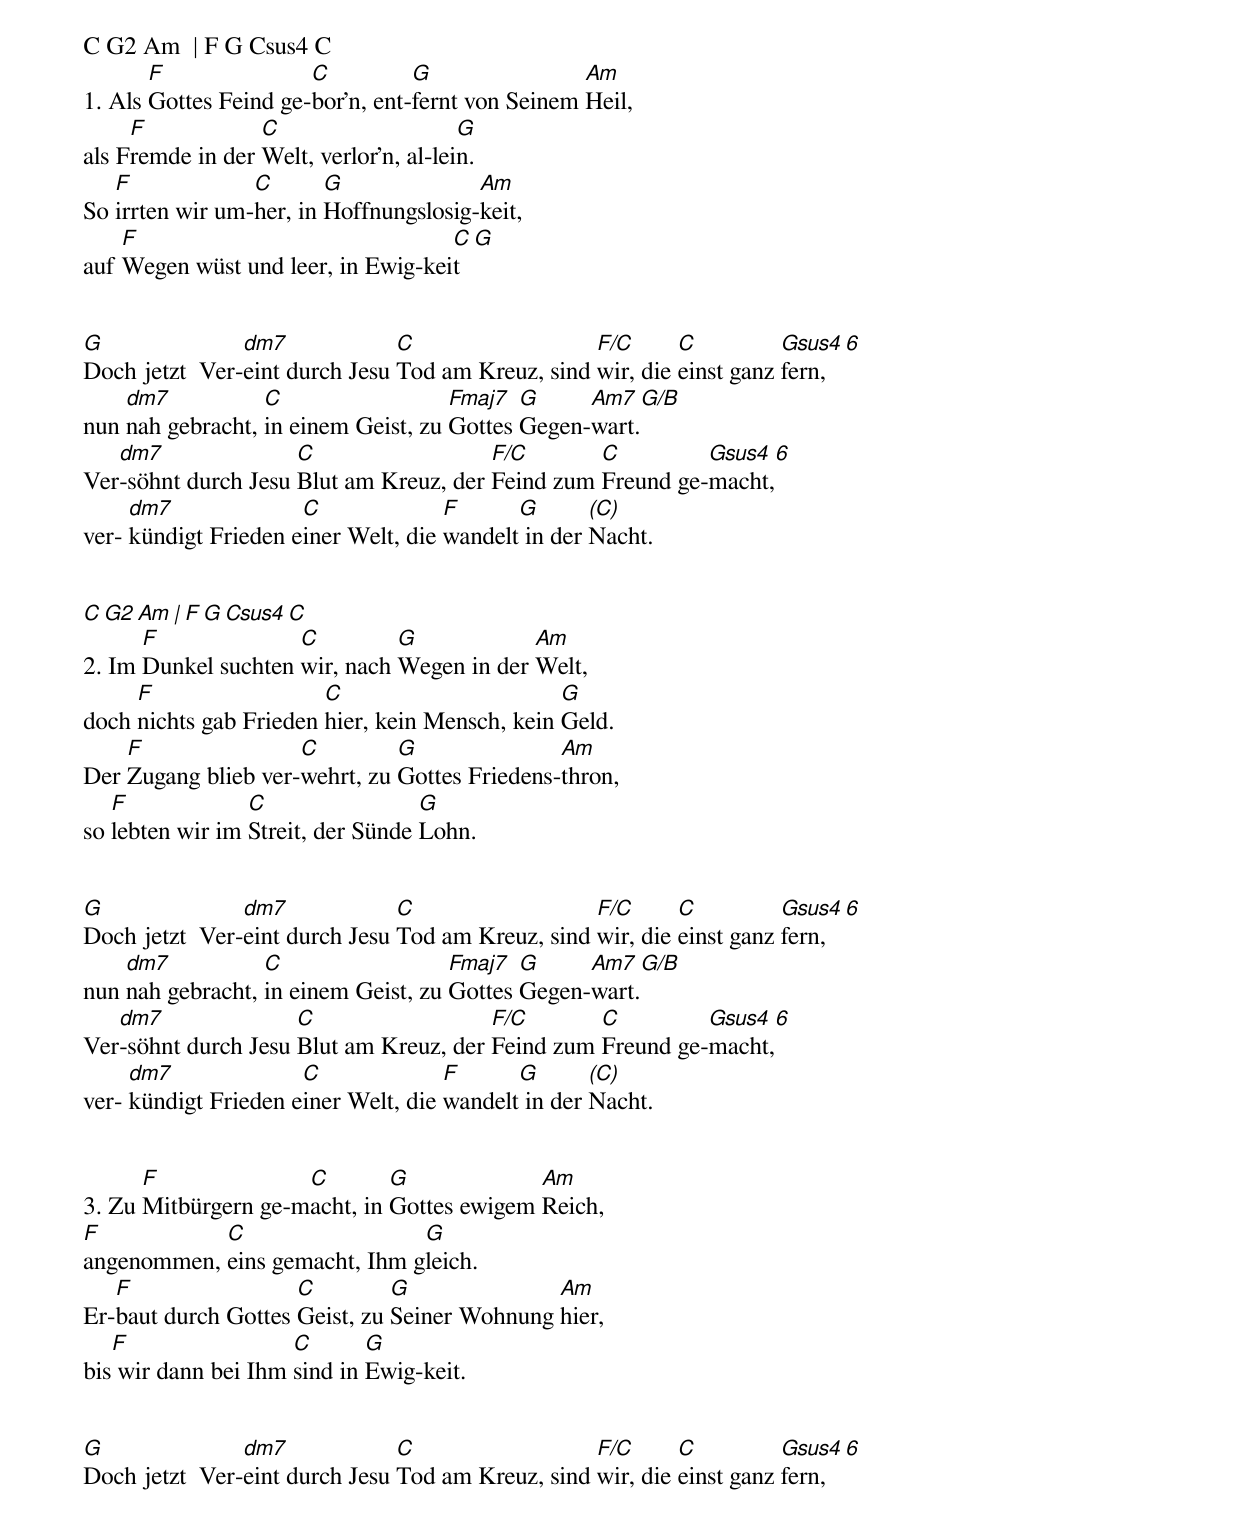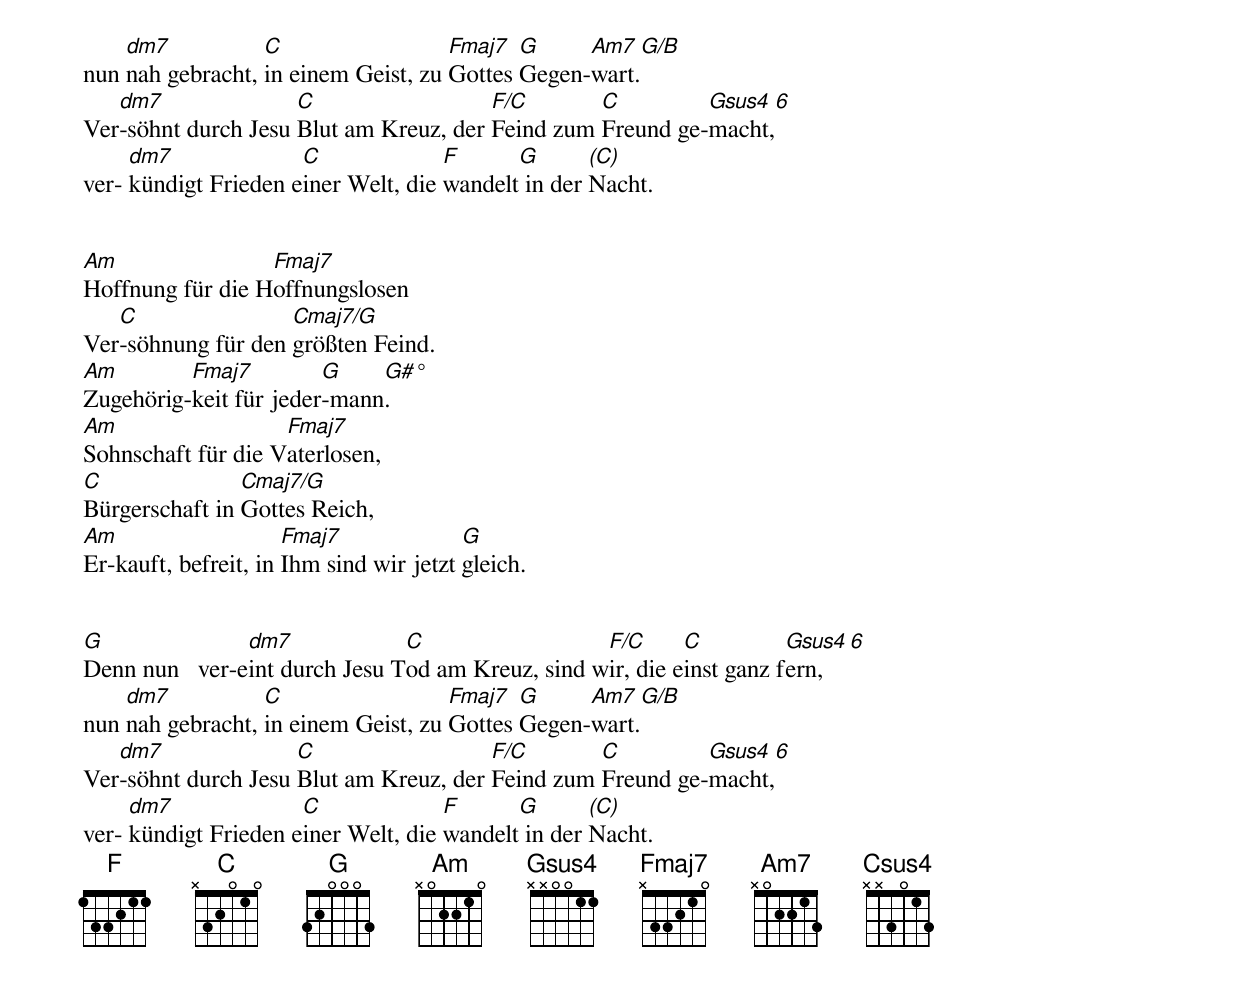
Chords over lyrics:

C G2 Am  | F G Csus4 C
       F               C          G                Am
1. Als Gottes Feind ge-bor’n, ent-fernt von Seinem Heil,
     F            C                     G
als Fremde in der Welt, verlor’n, al-lein.
   F             C       G              Am
So irrten wir um-her, in Hoffnungslosig-keit,
    F                               C                         G
auf Wegen wüst und leer, in Ewig-keit


G               dm7             C                  F/C      C          Gsus4 6
Doch jetzt  Ver-eint durch Jesu Tod am Kreuz, sind wir, die einst ganz fern,
    dm7           C                  Fmaj7  G     Am7  G/B
nun nah gebracht, in einem Geist, zu Gottes Gegen-wart.
   dm7               C                  F/C       C         Gsus4 6
Ver-söhnt durch Jesu Blut am Kreuz, der Feind zum Freund ge-macht,
     dm7              C              F      G       (C)
ver- kündigt Frieden einer Welt, die wandelt in der Nacht.


C G2 Am  | F G Csus4 C
      F              C         G            Am
2. Im Dunkel suchten wir, nach Wegen in der Welt,
     F                  C                       G
doch nichts gab Frieden hier, kein Mensch, kein Geld.
    F                C         G               Am
Der Zugang blieb ver-wehrt, zu Gottes Friedens-thron,
   F             C                 G
so lebten wir im Streit, der Sünde Lohn.


G               dm7             C                  F/C      C          Gsus4 6
Doch jetzt  Ver-eint durch Jesu Tod am Kreuz, sind wir, die einst ganz fern,
    dm7           C                  Fmaj7  G     Am7  G/B
nun nah gebracht, in einem Geist, zu Gottes Gegen-wart.
   dm7               C                  F/C       C         Gsus4 6
Ver-söhnt durch Jesu Blut am Kreuz, der Feind zum Freund ge-macht,
     dm7              C              F      G       (C)
ver- kündigt Frieden einer Welt, die wandelt in der Nacht.


      F              C        G             Am
3. Zu Mitbürgern ge-macht, in Gottes ewigem Reich,
F           C                  G
angenommen, eins gemacht, Ihm gleich.
   F                 C         G              Am
Er-baut durch Gottes Geist, zu Seiner Wohnung hier,
   F                 C       G
bis wir dann bei Ihm sind in Ewig-keit.


G               dm7             C                  F/C      C          Gsus4 6
Doch jetzt  Ver-eint durch Jesu Tod am Kreuz, sind wir, die einst ganz fern,
    dm7           C                  Fmaj7  G     Am7  G/B
nun nah gebracht, in einem Geist, zu Gottes Gegen-wart.
   dm7               C                  F/C       C         Gsus4 6
Ver-söhnt durch Jesu Blut am Kreuz, der Feind zum Freund ge-macht,
     dm7              C              F      G       (C)
ver- kündigt Frieden einer Welt, die wandelt in der Nacht.


Am                Fmaj7
Hoffnung für die Hoffnungslosen
   C                Cmaj7/G
Ver-söhnung für den größten Feind.
Am        Fmaj7         G    G#°
Zugehörig-keit für jeder-mann.
Am                  Fmaj7
Sohnschaft für die Vaterlosen,
C               Cmaj7/G
Bürgerschaft in Gottes Reich,
Am                    Fmaj7              G
Er-kauft, befreit, in Ihm sind wir jetzt gleich.


G               dm7             C                  F/C      C          Gsus4 6
Denn nun   ver-eint durch Jesu Tod am Kreuz, sind wir, die einst ganz fern,
    dm7           C                  Fmaj7  G     Am7  G/B
nun nah gebracht, in einem Geist, zu Gottes Gegen-wart.
   dm7               C                  F/C       C         Gsus4 6
Ver-söhnt durch Jesu Blut am Kreuz, der Feind zum Freund ge-macht,
     dm7              C              F      G       (C)
ver- kündigt Frieden einer Welt, die wandelt in der Nacht.
